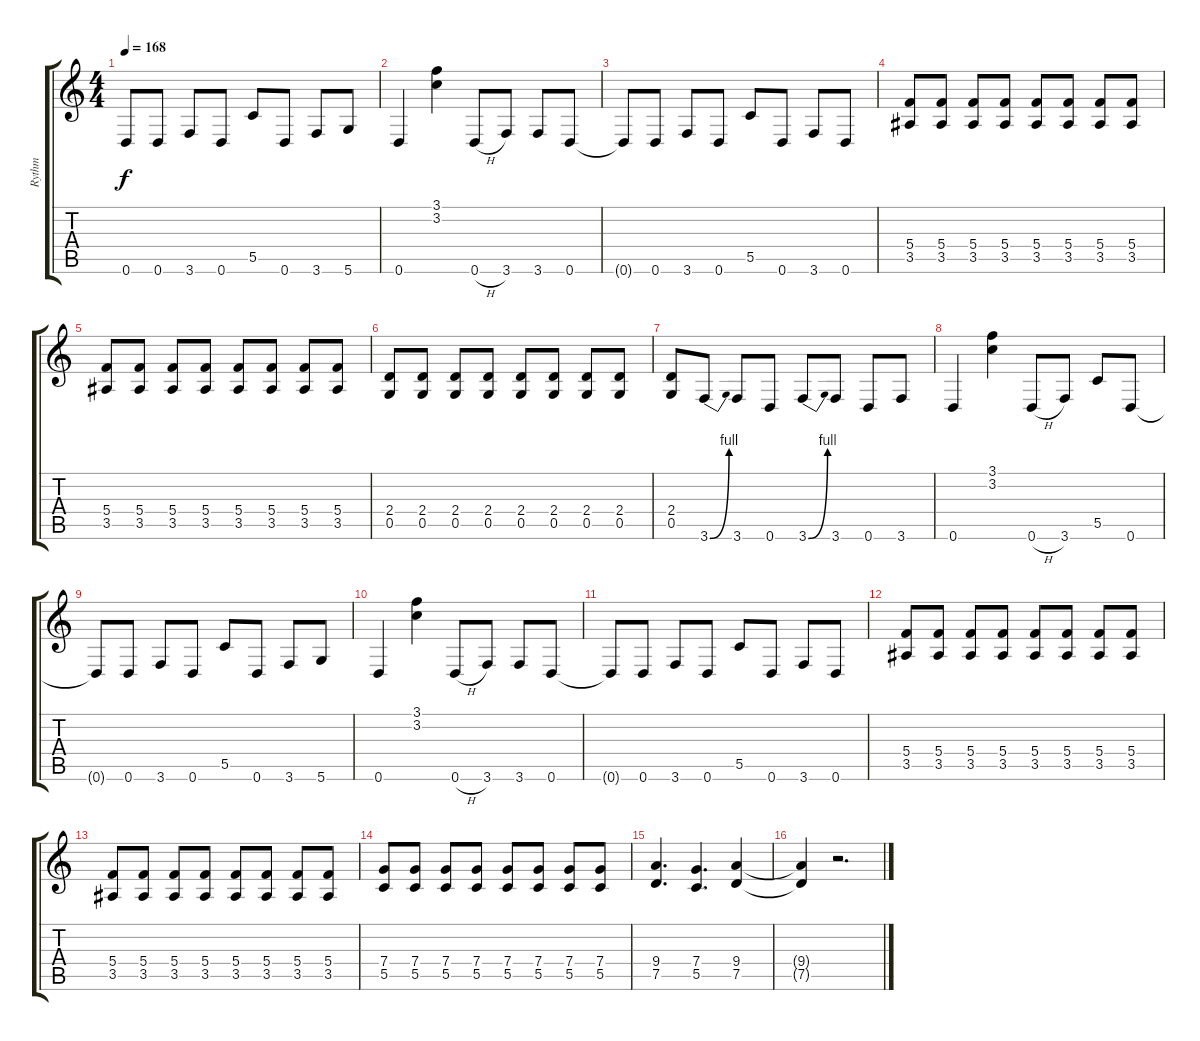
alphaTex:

\track ("Rythm" "Rythm") {instrument distortionguitar}
\staff {score tabs}
\tuning (D4 A3 F3 C3 G2 D2) {hide}
\ts (4 4)
\tempo 168
\clef g2
\ks c
0.6{t}.8{dy f} 0.6.8 3.6.8 0.6.8 5.5.8 0.6.8 3.6.8 5.6.8 |
0.6.4 (3.1 3.2).4 0.6{h}.8 3.6.8 3.6.8 0.6.8 |
0.6{t}.8 0.6.8 3.6.8 0.6.8 5.5.8 0.6.8 3.6.8 0.6.8 |
(5.4 3.5).8 (5.4 3.5).8 (5.4 3.5).8 (5.4 3.5).8 (5.4 3.5).8 (5.4 3.5).8 (5.4 3.5).8 (5.4 3.5).8 |
(5.4 3.5).8 (5.4 3.5).8 (5.4 3.5).8 (5.4 3.5).8 (5.4 3.5).8 (5.4 3.5).8 (5.4 3.5).8 (5.4 3.5).8 |
(2.4 0.5).8 (2.4 0.5).8 (2.4 0.5).8 (2.4 0.5).8 (2.4 0.5).8 (2.4 0.5).8 (2.4 0.5).8 (2.4 0.5).8 |
(2.4 0.5).8 3.6{be (bend 0 0 60 4)}.8 3.6.8 0.6.8 3.6{be (bend 0 0 60 4)}.8 3.6.8 0.6.8 3.6.8 |
0.6.4 (3.1 3.2).4 0.6{h}.8 3.6.8 5.5.8 0.6.8 |
0.6{t}.8 0.6.8 3.6.8 0.6.8 5.5.8 0.6.8 3.6.8 5.6.8 |
0.6.4 (3.1 3.2).4 0.6{h}.8 3.6.8 3.6.8 0.6.8 |
0.6{t}.8 0.6.8 3.6.8 0.6.8 5.5.8 0.6.8 3.6.8 0.6.8 |
(5.4 3.5).8 (5.4 3.5).8 (5.4 3.5).8 (5.4 3.5).8 (5.4 3.5).8 (5.4 3.5).8 (5.4 3.5).8 (5.4 3.5).8 |
(5.4 3.5).8 (5.4 3.5).8 (5.4 3.5).8 (5.4 3.5).8 (5.4 3.5).8 (5.4 3.5).8 (5.4 3.5).8 (5.4 3.5).8 |
(7.4 5.5).8 (7.4 5.5).8 (7.4 5.5).8 (7.4 5.5).8 (7.4 5.5).8 (7.4 5.5).8 (7.4 5.5).8 (7.4 5.5).8 |
(9.4 7.5).4{d} (7.4 5.5).4{d} (9.4 7.5).4 |
(9.4{t} 7.5{t}).4 r.2{d}
